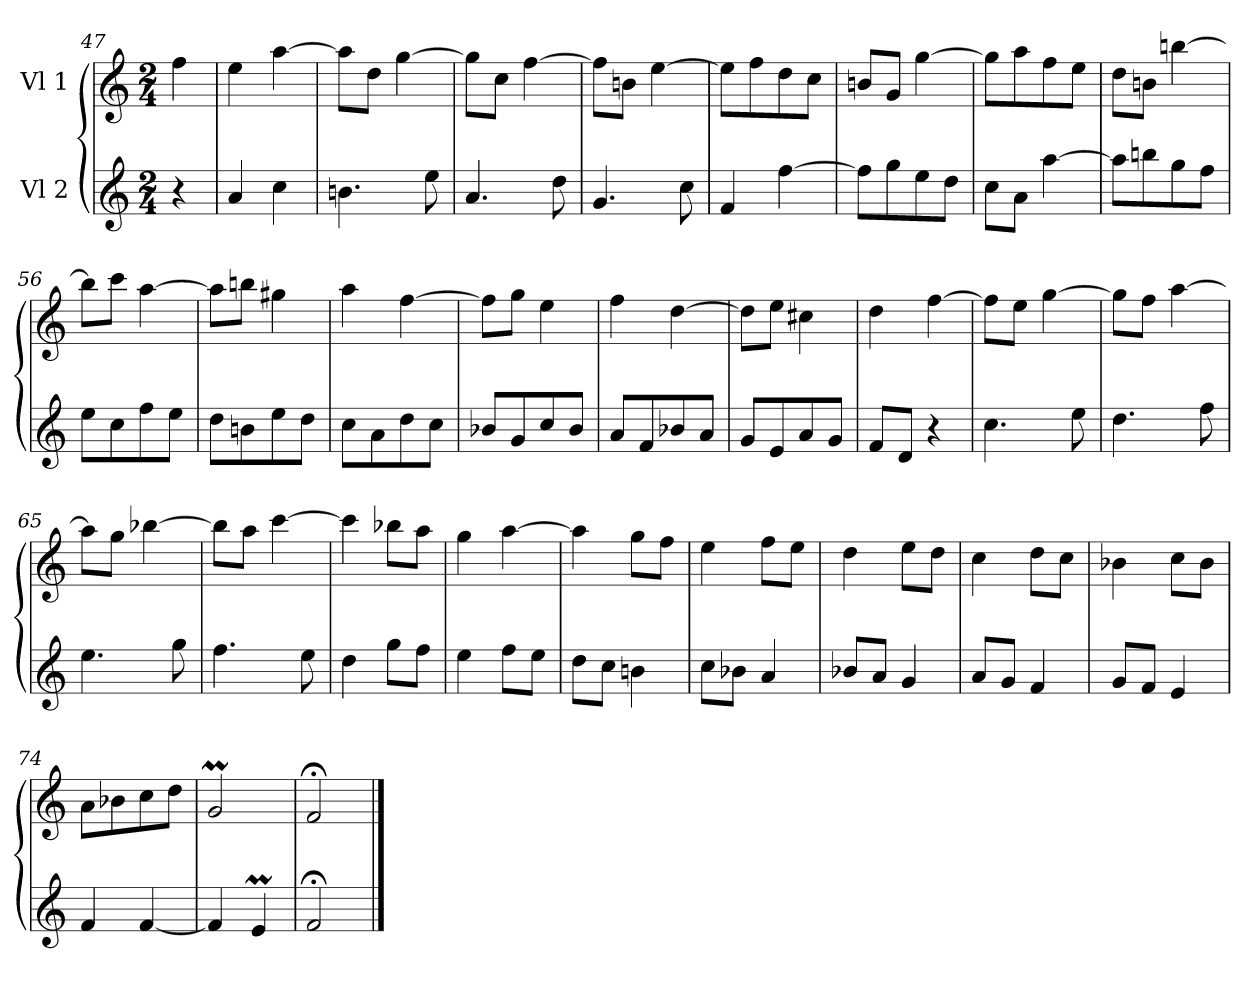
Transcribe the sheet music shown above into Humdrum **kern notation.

**kern	**kern
*part2	*part1
*staff2	*staff1
*I"Vl 2	*I"Vl 1
*clefG2	*clefG2
*k[]	*k[]
*M2/4	*M2/4
=47	=47
4r	4ff\
=48	=48
4a/	4ee\
4cc\	[4aa\
=49	=49
4.bn\	8aa\L]
.	8dd\J
.	[4gg\
8ee\	.
=50	=50
4.a/	8gg\L]
.	8cc\J
.	[4ff\
8dd\	.
=51	=51
4.g/	8ff\L]
.	8bn\J
.	[4ee\
8cc\	.
=52	=52
4f/	8ee\L]
.	8ff\
[4ff\	8dd\
.	8cc\J
=53	=53
8ff\L]	8bn/L
8gg\	8g/J
8ee\	[4gg\
8dd\J	.
=54	=54
8cc\L	8gg\L]
8a\J	8aa\
[4aa\	8ff\
.	8ee\J
=55	=55
8aa\L]	8dd\L
8bbn\	8bn\J
8gg\	[4bbn\
8ff\J	.
=56	=56
8ee\L	8bb\L]
8cc\	8ccc\J
8ff\	[4aa\
8ee\J	.
=57	=57
8dd\L	8aa\L]
8bn\	8bbn\J
8ee\	4gg#X\
8dd\J	.
=58	=58
8cc\L	4aa\
8a\	.
8dd\	[4ff\
8cc\J	.
!!LO:LB:g=z
=59	=59
8b-/L	8ff\L]
8g/	8gg\J
8cc/	4ee\
8b-/J	.
=60	=60
8a/L	4ff\
8f/	.
8b-/	[4dd\
8a/J	.
=61	=61
8g/L	8dd\L]
8e/	8ee\J
8a/	4cc#X\
8g/J	.
=62	=62
8f/L	4dd\
8d/J	.
4r	[4ff\
=63	=63
4.cc\	8ff\L]
.	8ee\J
.	[4gg\
8ee\	.
=64	=64
4.dd\	8gg\L]
.	8ff\J
.	[4aa\
8ff\	.
=65	=65
4.ee\	8aa\L]
.	8gg\J
.	[4bb-\
8gg\	.
=66	=66
4.ff\	8bb-\L]
.	8aa\J
.	[4ccc\
8ee\	.
=67	=67
4dd\	4ccc\]
8gg\L	8bb-\L
8ff\J	8aa\J
=68	=68
4ee\	4gg\
8ff\L	[4aa\
8ee\J	.
=69	=69
8dd\L	4aa\]
8cc\J	.
4bn\	8gg\L
.	8ff\J
=70	=70
8cc\L	4ee\
8b-X\J	.
4a/	8ff\L
.	8ee\J
=71	=71
8b-/L	4dd\
8a/J	.
4g/	8ee\L
.	8dd\J
!!LO:LB:g=z
=72	=72
8a/L	4cc\
8g/J	.
4f/	8dd\L
.	8cc\J
=73	=73
8g/L	4b-\
8f/J	.
4e/	8cc\L
.	8b-\J
=74	=74
4f/	8a\L
.	8b-\
[4f/	8cc\
.	8dd\J
=75	=75
4f/]	2gM/
4em/	.
=76	=76
2f;</	2f;</
==	==
*-	*-
